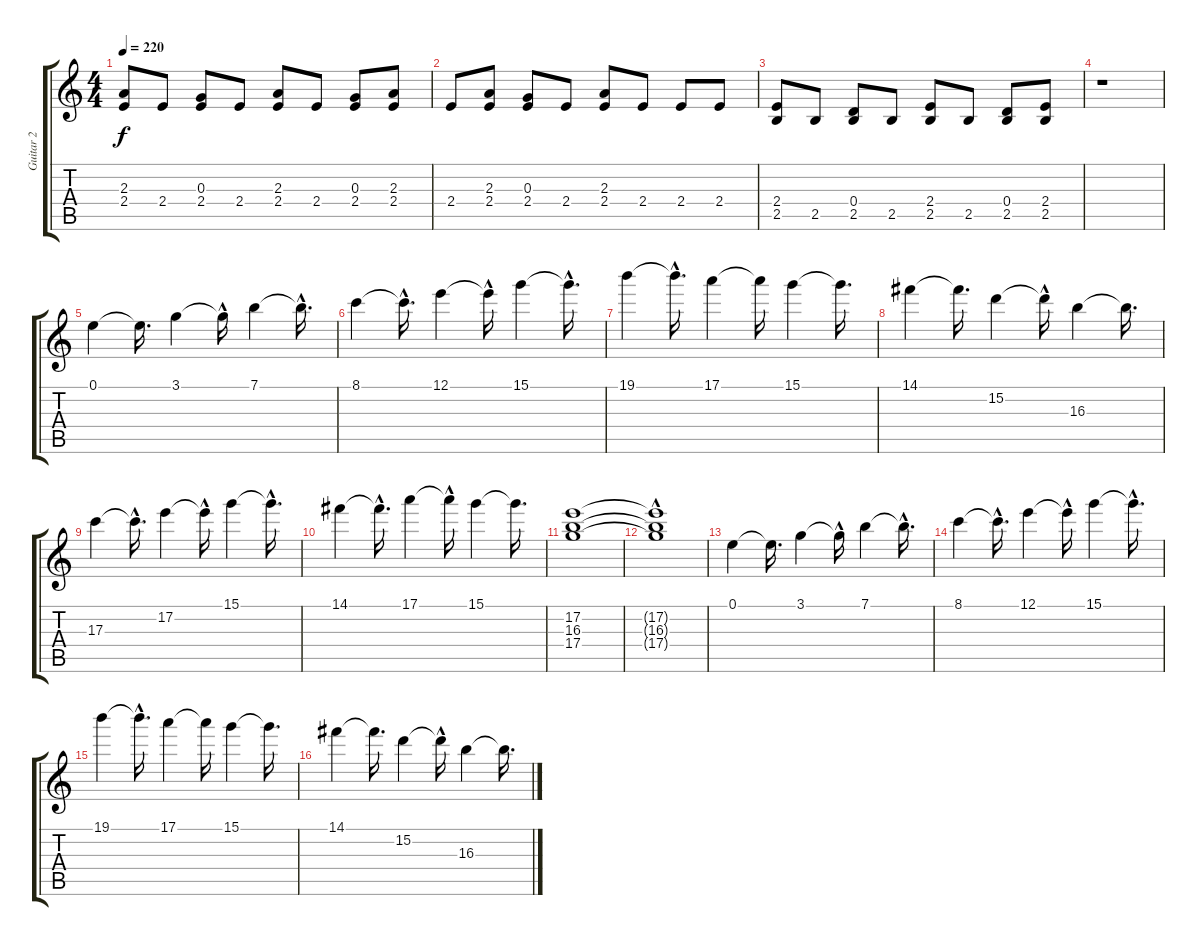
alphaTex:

\track ("Guitar 2" "Guitar 2") {instrument electricbasspick}
\staff {score tabs}
\tuning (E4 B3 G3 D3 A2 E2) {hide}
\ts (4 4)
\tempo 220
\clef g2
\ks c
(2.3 2.4).8{dy f} 2.4.8 (0.3 2.4).8 2.4.8 (2.3 2.4).8 2.4.8 (0.3 2.4).8 (2.3 2.4).8 |
2.4.8 (2.3 2.4).8 (0.3 2.4).8 2.4.8 (2.3 2.4).8 2.4.8 2.4.8 2.4.8 |
(2.4 2.5).8 2.5.8 (0.4 2.5).8 2.5.8 (2.4 2.5).8 2.5.8 (0.4 2.5).8 (2.4 2.5).8 |
r.1 |
0.1.4 0.1{t}.16{d} 3.1.4 3.1{hac t}.16 7.1.4 7.1{hac t}.16{d} |
8.1.4 8.1{hac t}.16{d} 12.1.4 12.1{hac t}.16 15.1.4 15.1{hac t}.16{d} |
19.1.4 19.1{hac t}.16{d} 17.1.4 17.1{t}.16 15.1.4 15.1{t}.16{d} |
14.1.4 14.1{t}.16{d} 15.2.4 15.2{hac t}.16 16.3.4 16.3{t}.16{d} |
17.3.4 17.3{hac t}.16{d} 17.2.4 17.2{hac t}.16 15.1.4 15.1{hac t}.16{d} |
14.1.4 14.1{hac t}.16{d} 17.1.4 17.1{hac t}.16 15.1.4 15.1{t}.16{d} |
(17.2 16.3 17.4).1 |
(17.2{t} 16.3{hac t} 17.4{hac t}).1 |
0.1.4 0.1{t}.16{d} 3.1.4 3.1{hac t}.16 7.1.4 7.1{hac t}.16{d} |
8.1.4 8.1{hac t}.16{d} 12.1.4 12.1{hac t}.16 15.1.4 15.1{hac t}.16{d} |
19.1.4 19.1{hac t}.16{d} 17.1.4 17.1{t}.16 15.1.4 15.1{t}.16{d} |
14.1.4 14.1{t}.16{d} 15.2.4 15.2{hac t}.16 16.3.4 16.3{t}.16{d}
